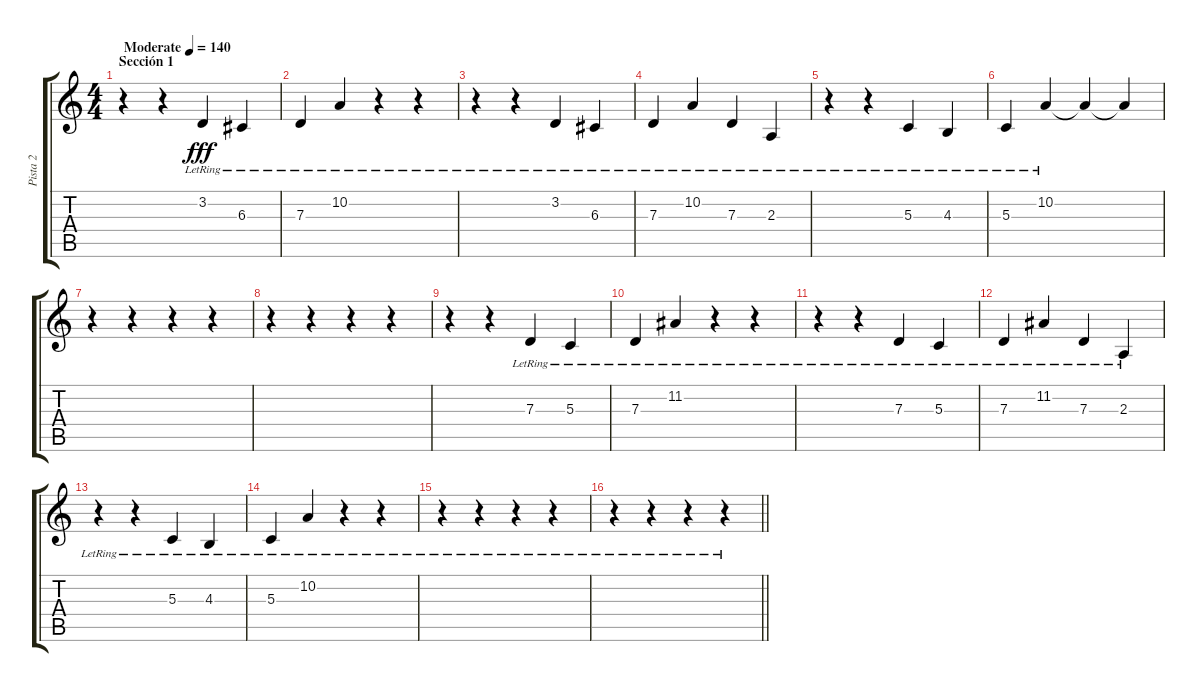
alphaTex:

\track ("Pista 2" "Pista 2") {instrument fx5brightness}
\staff {score tabs}
\tuning (E4 B3 G3 D3 A2 E2) {hide}
\ts (4 4)
\section ("" "Sección 1")
\tempo (140 "Moderate")
\clef g2
\ks c
r.4{dy fff instrument fx5brightness} r.4 3.2{lr}.4 6.3{lr}.4 |
7.3{lr}.4 10.2{lr}.4 r.4 r.4 |
r.4 r.4 3.2{lr}.4 6.3{lr}.4 |
7.3{lr}.4 10.2{lr}.4 7.3{lr}.4 2.3{lr}.4 |
r.4 r.4 5.3{lr}.4 4.3{lr}.4 |
5.3{lr}.4 10.2{lr}.4 10.2{t}.4 10.2{t}.4 |
r.4 r.4 r.4 r.4 |
r.4 r.4 r.4 r.4 |
r.4 r.4 7.3{lr}.4 5.3{lr}.4 |
7.3{lr}.4 11.2{lr}.4 r.4 r.4 |
r.4 r.4 7.3{lr}.4 5.3{lr}.4 |
7.3{lr}.4 11.2{lr}.4 7.3{lr}.4 2.3{lr}.4 |
r.4 r.4 5.3{lr}.4 4.3{lr}.4 |
5.3{lr}.4 10.2{lr}.4 r.4 r.4 |
r.4 r.4 r.4 r.4 |
\barLineRight lightlight
r.4 r.4 r.4 r.4
